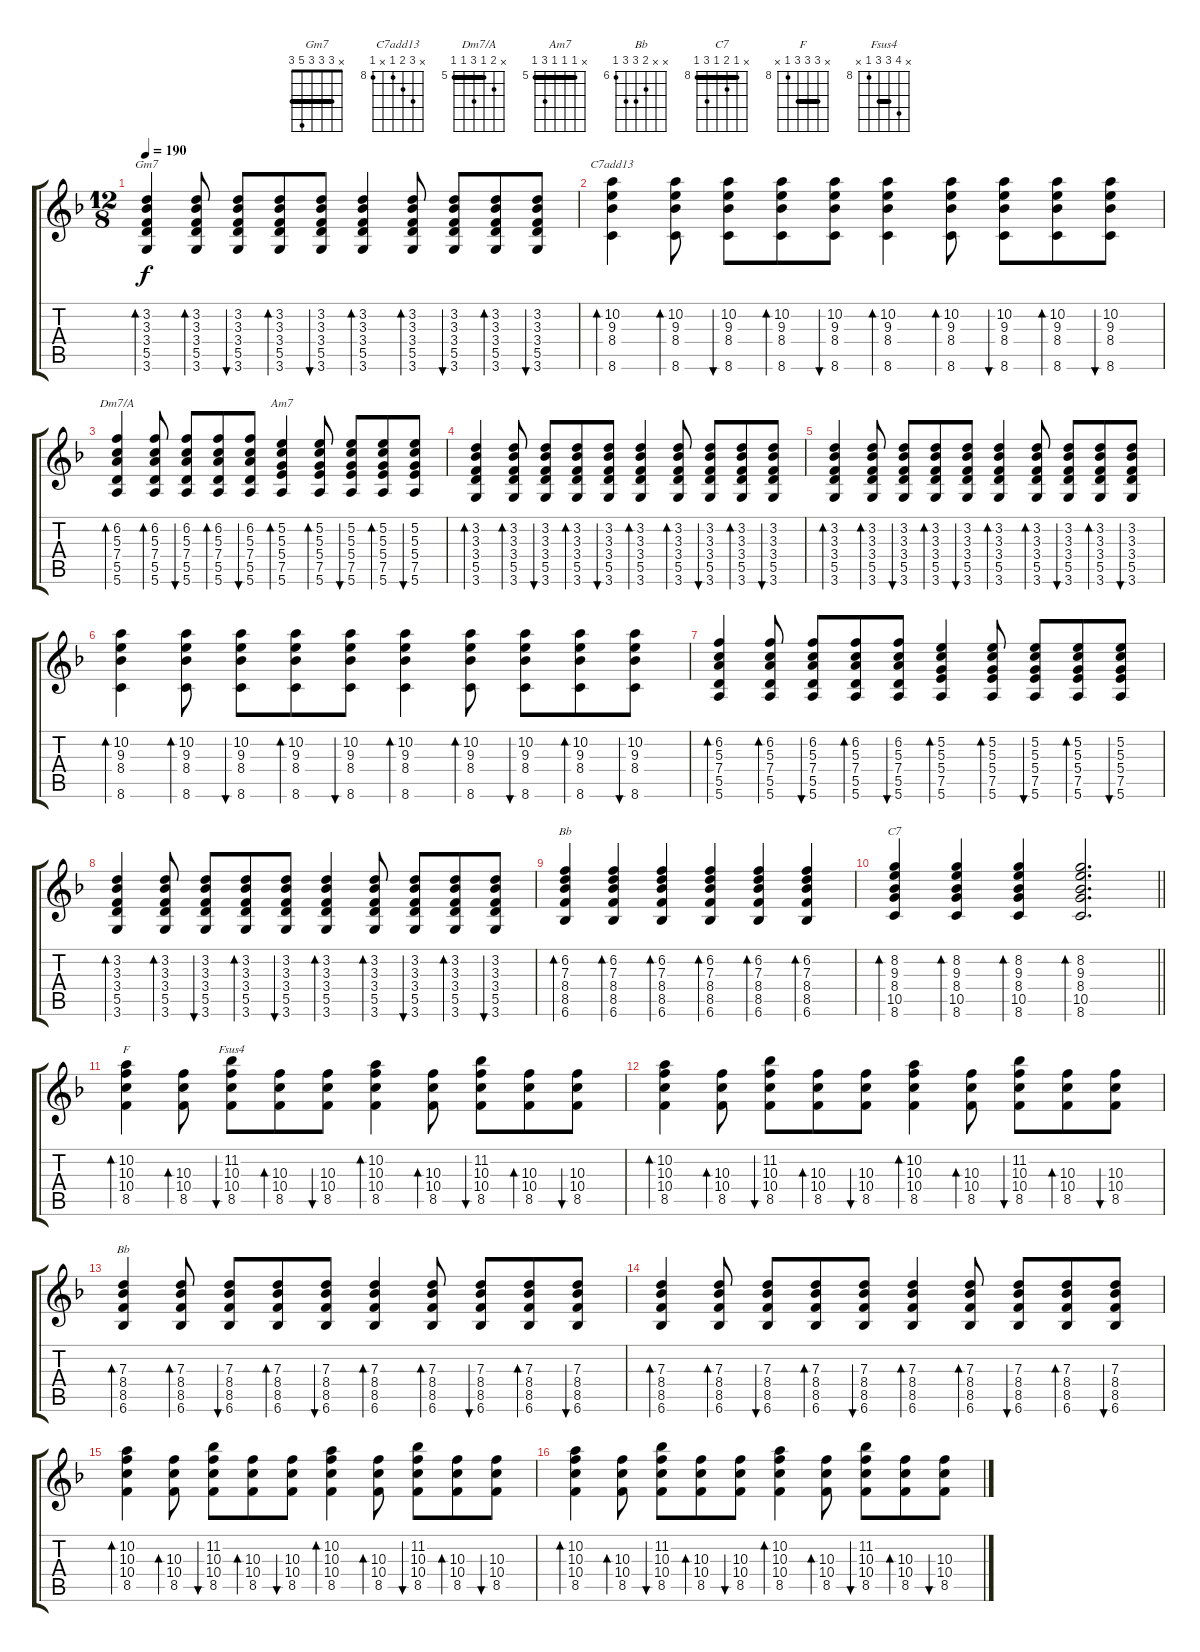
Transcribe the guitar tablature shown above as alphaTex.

\track "" {instrument electricguitarjazz}
\staff {score tabs}
\tuning (E4 B3 G3 D3 A2 E2) {hide}
\chord ("Gm7" x 3 3 3 5 3) {barre 3}
\chord ("C7add13" x 10 9 8 x 8) {firstfret 8}
\chord ("Dm7/A" x 6 5 7 5 5) {firstfret 5 barre 5}
\chord ("Am7" x 5 5 5 7 5) {firstfret 5 barre 5}
\chord ("Bb" x 6 7 8 8 6) {firstfret 6 barre 6}
\chord ("C7" x 8 9 8 10 8) {firstfret 8 barre 8}
\chord ("F" x 10 10 10 8 x) {firstfret 8 barre 10}
\chord ("Fsus4" x 11 10 10 8 x) {firstfret 8 barre 10}
\chord ("Bb" x x 7 8 8 6) {firstfret 6}
\ts (12 8)
\tempo 190
\clef g2
\ks f
(3.2 3.3 3.4 5.5 3.6).4{bd 30 ch "Gm7" dy f} (3.2 3.3 3.4 5.5 3.6).8{bd 30} (3.2 3.3 3.4 5.5 3.6).8{bu 30} (3.2 3.3 3.4 5.5 3.6).8{bd 30} (3.2 3.3 3.4 5.5 3.6).8{bu 30} (3.2 3.3 3.4 5.5 3.6).4{bd 30} (3.2 3.3 3.4 5.5 3.6).8{bd 30} (3.2 3.3 3.4 5.5 3.6).8{bu 30} (3.2 3.3 3.4 5.5 3.6).8{bd 30} (3.2 3.3 3.4 5.5 3.6).8{bu 30} |
(10.2 9.3 8.4 8.6).4{bd 30 ch "C7add13"} (10.2 9.3 8.4 8.6).8{bd 30} (10.2 9.3 8.4 8.6).8{bu 30} (10.2 9.3 8.4 8.6).8{bd 30} (10.2 9.3 8.4 8.6).8{bu 30} (10.2 9.3 8.4 8.6).4{bd 30} (10.2 9.3 8.4 8.6).8{bd 30} (10.2 9.3 8.4 8.6).8{bu 30} (10.2 9.3 8.4 8.6).8{bd 30} (10.2 9.3 8.4 8.6).8{bu 30} |
(6.2 5.3 7.4 5.5 5.6).4{bd 30 ch "Dm7/A"} (6.2 5.3 7.4 5.5 5.6).8{bd 30} (6.2 5.3 7.4 5.5 5.6).8{bu 30} (6.2 5.3 7.4 5.5 5.6).8{bd 30} (6.2 5.3 7.4 5.5 5.6).8{bu 30} (5.2 5.3 5.4 7.5 5.6).4{bd 30 ch "Am7"} (5.2 5.3 5.4 7.5 5.6).8{bd 30} (5.2 5.3 5.4 7.5 5.6).8{bu 30} (5.2 5.3 5.4 7.5 5.6).8{bd 30} (5.2 5.3 5.4 7.5 5.6).8{bu 30} |
(3.2 3.3 3.4 5.5 3.6).4{bd 30} (3.2 3.3 3.4 5.5 3.6).8{bd 30} (3.2 3.3 3.4 5.5 3.6).8{bu 30} (3.2 3.3 3.4 5.5 3.6).8{bd 30} (3.2 3.3 3.4 5.5 3.6).8{bu 30} (3.2 3.3 3.4 5.5 3.6).4{bd 30} (3.2 3.3 3.4 5.5 3.6).8{bd 30} (3.2 3.3 3.4 5.5 3.6).8{bu 30} (3.2 3.3 3.4 5.5 3.6).8{bd 30} (3.2 3.3 3.4 5.5 3.6).8{bu 30} |
(3.2 3.3 3.4 5.5 3.6).4{bd 30} (3.2 3.3 3.4 5.5 3.6).8{bd 30} (3.2 3.3 3.4 5.5 3.6).8{bu 30} (3.2 3.3 3.4 5.5 3.6).8{bd 30} (3.2 3.3 3.4 5.5 3.6).8{bu 30} (3.2 3.3 3.4 5.5 3.6).4{bd 30} (3.2 3.3 3.4 5.5 3.6).8{bd 30} (3.2 3.3 3.4 5.5 3.6).8{bu 30} (3.2 3.3 3.4 5.5 3.6).8{bd 30} (3.2 3.3 3.4 5.5 3.6).8{bu 30} |
(10.2 9.3 8.4 8.6).4{bd 30} (10.2 9.3 8.4 8.6).8{bd 30} (10.2 9.3 8.4 8.6).8{bu 30} (10.2 9.3 8.4 8.6).8{bd 30} (10.2 9.3 8.4 8.6).8{bu 30} (10.2 9.3 8.4 8.6).4{bd 30} (10.2 9.3 8.4 8.6).8{bd 30} (10.2 9.3 8.4 8.6).8{bu 30} (10.2 9.3 8.4 8.6).8{bd 30} (10.2 9.3 8.4 8.6).8{bu 30} |
(6.2 5.3 7.4 5.5 5.6).4{bd 30} (6.2 5.3 7.4 5.5 5.6).8{bd 30} (6.2 5.3 7.4 5.5 5.6).8{bu 30} (6.2 5.3 7.4 5.5 5.6).8{bd 30} (6.2 5.3 7.4 5.5 5.6).8{bu 30} (5.2 5.3 5.4 7.5 5.6).4{bd 30} (5.2 5.3 5.4 7.5 5.6).8{bd 30} (5.2 5.3 5.4 7.5 5.6).8{bu 30} (5.2 5.3 5.4 7.5 5.6).8{bd 30} (5.2 5.3 5.4 7.5 5.6).8{bu 30} |
(3.2 3.3 3.4 5.5 3.6).4{bd 30} (3.2 3.3 3.4 5.5 3.6).8{bd 30} (3.2 3.3 3.4 5.5 3.6).8{bu 30} (3.2 3.3 3.4 5.5 3.6).8{bd 30} (3.2 3.3 3.4 5.5 3.6).8{bu 30} (3.2 3.3 3.4 5.5 3.6).4{bd 30} (3.2 3.3 3.4 5.5 3.6).8{bd 30} (3.2 3.3 3.4 5.5 3.6).8{bu 30} (3.2 3.3 3.4 5.5 3.6).8{bd 30} (3.2 3.3 3.4 5.5 3.6).8{bu 30} |
(6.2 7.3 8.4 8.5 6.6).4{bd 30 ch "Bb"} (6.2 7.3 8.4 8.5 6.6).4{bd 30} (6.2 7.3 8.4 8.5 6.6).4{bd 30} (6.2 7.3 8.4 8.5 6.6).4{bd 30} (6.2 7.3 8.4 8.5 6.6).4{bd 30} (6.2 7.3 8.4 8.5 6.6).4{bd 30} |
\barLineRight lightlight
(8.2 9.3 8.4 10.5 8.6).4{bd 30 ch "C7"} (8.2 9.3 8.4 10.5 8.6).4{bd 30} (8.2 9.3 8.4 10.5 8.6).4{bd 30} (8.2 9.3 8.4 10.5 8.6).2{d bd 30} |
(10.2 10.3 10.4 8.5).4{bd 30 ch "F"} (10.3 10.4 8.5).8{bd 30} (11.2 10.3 10.4 8.5).8{bu 30 ch "Fsus4"} (10.3 10.4 8.5).8{bd 30} (10.3 10.4 8.5).8{bu 30} (10.2 10.3 10.4 8.5).4{bd 30} (10.3 10.4 8.5).8{bd 30} (11.2 10.3 10.4 8.5).8{bu 30} (10.3 10.4 8.5).8{bd 30} (10.3 10.4 8.5).8{bu 30} |
(10.2 10.3 10.4 8.5).4{bd 30} (10.3 10.4 8.5).8{bd 30} (11.2 10.3 10.4 8.5).8{bu 30} (10.3 10.4 8.5).8{bd 30} (10.3 10.4 8.5).8{bu 30} (10.2 10.3 10.4 8.5).4{bd 30} (10.3 10.4 8.5).8{bd 30} (11.2 10.3 10.4 8.5).8{bu 30} (10.3 10.4 8.5).8{bd 30} (10.3 10.4 8.5).8{bu 30} |
(7.3 8.4 8.5 6.6).4{bd 30 ch "Bb"} (7.3 8.4 8.5 6.6).8{bd 30} (7.3 8.4 8.5 6.6).8{bu 30} (7.3 8.4 8.5 6.6).8{bd 30} (7.3 8.4 8.5 6.6).8{bu 30} (7.3 8.4 8.5 6.6).4{bd 30} (7.3 8.4 8.5 6.6).8{bd 30} (7.3 8.4 8.5 6.6).8{bu 30} (7.3 8.4 8.5 6.6).8{bd 30} (7.3 8.4 8.5 6.6).8{bu 30} |
(7.3 8.4 8.5 6.6).4{bd 30} (7.3 8.4 8.5 6.6).8{bd 30} (7.3 8.4 8.5 6.6).8{bu 30} (7.3 8.4 8.5 6.6).8{bd 30} (7.3 8.4 8.5 6.6).8{bu 30} (7.3 8.4 8.5 6.6).4{bd 30} (7.3 8.4 8.5 6.6).8{bd 30} (7.3 8.4 8.5 6.6).8{bu 30} (7.3 8.4 8.5 6.6).8{bd 30} (7.3 8.4 8.5 6.6).8{bu 30} |
(10.2 10.3 10.4 8.5).4{bd 30} (10.3 10.4 8.5).8{bd 30} (11.2 10.3 10.4 8.5).8{bu 30} (10.3 10.4 8.5).8{bd 30} (10.3 10.4 8.5).8{bu 30} (10.2 10.3 10.4 8.5).4{bd 30} (10.3 10.4 8.5).8{bd 30} (11.2 10.3 10.4 8.5).8{bu 30} (10.3 10.4 8.5).8{bd 30} (10.3 10.4 8.5).8{bu 30} |
(10.2 10.3 10.4 8.5).4{bd 30} (10.3 10.4 8.5).8{bd 30} (11.2 10.3 10.4 8.5).8{bu 30} (10.3 10.4 8.5).8{bd 30} (10.3 10.4 8.5).8{bu 30} (10.2 10.3 10.4 8.5).4{bd 30} (10.3 10.4 8.5).8{bd 30} (11.2 10.3 10.4 8.5).8{bu 30} (10.3 10.4 8.5).8{bd 30} (10.3 10.4 8.5).8{bu 30}
